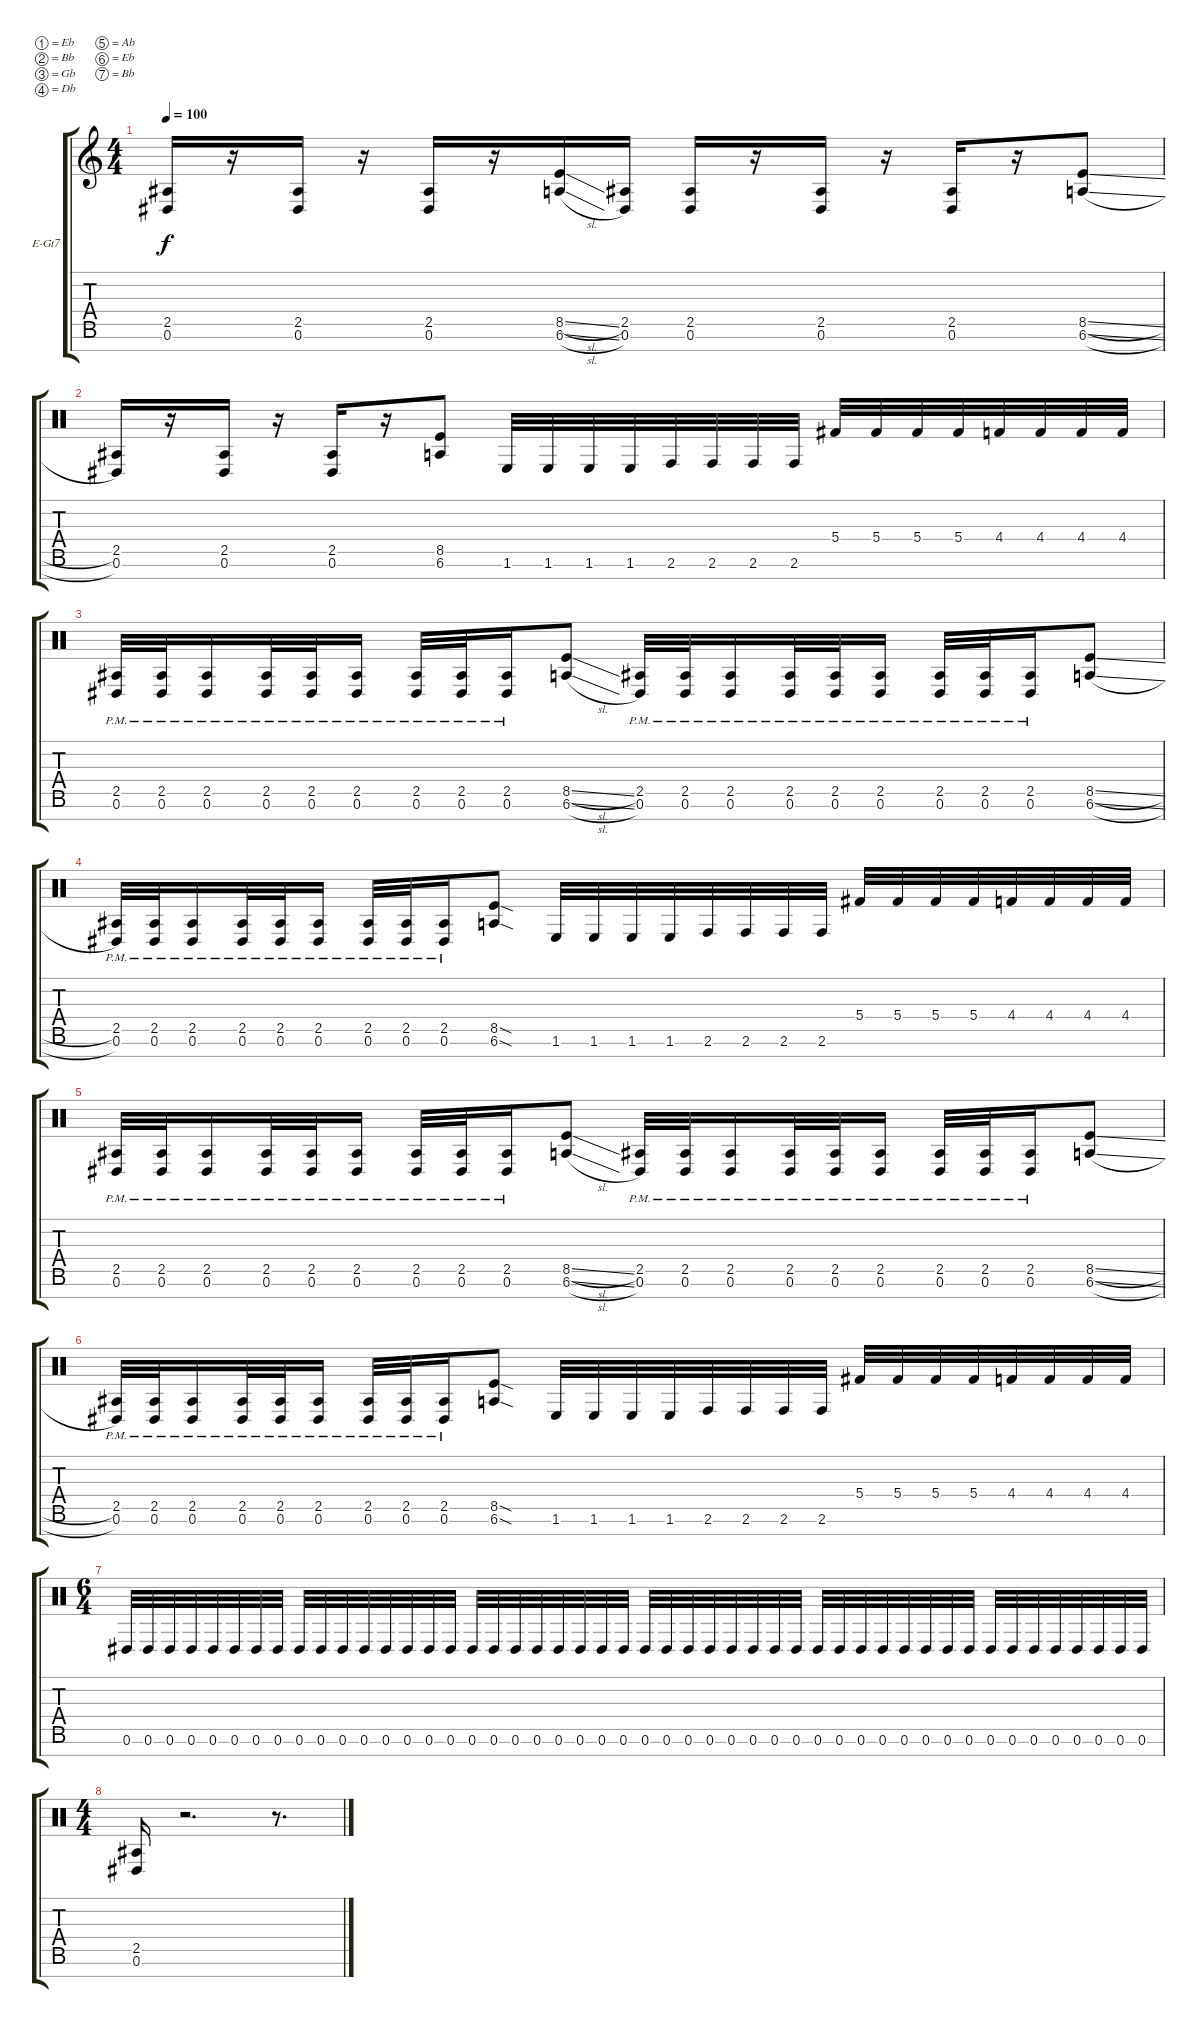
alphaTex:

\bracketExtendMode groupsimilarinstruments
\firstSystemTrackNameOrientation horizontal
\otherSystemsTrackNameOrientation horizontal
\track ("Jack Owen" "E-Gt7") {instrument distortionguitar}
\staff {score tabs}
\tuning (Eb4 Bb3 Gb3 Db3 Ab2 Eb2 Bb1)
\ts (4 4)
\tempo 100
\clef g2
\scale
0.487395
\ks c
(0.6 2.5).16{dy f instrument distortionguitar} r.16 (0.6 2.5).16 r.16 (0.6 2.5).16 r.16 (8.5{sl} 6.6{sl}).16 (0.6 2.5).16 (0.6 2.5).16 r.16 (0.6 2.5).16 r.16 (0.6 2.5).16 r.16 (8.5{sl} 6.6{sl}).8 |
\clef neutral
\scale
0.256303 (0.6 2.5).16 r.16 (0.6 2.5).16 r.16 (0.6 2.5).16 r.16 (8.5 6.6).8 1.6.32 1.6.32 1.6.32 1.6.32 2.6.32 2.6.32 2.6.32 2.6.32 5.4.32 5.4.32 5.4.32 5.4.32 4.4.32 4.4.32 4.4.32 4.4.32 |
\scale
0.256303 (0.6{pm} 2.5{pm}).32 (0.6{pm} 2.5{pm}).32 (0.6{pm} 2.5{pm}).16 (0.6{pm} 2.5{pm}).32 (0.6{pm} 2.5{pm}).32 (0.6{pm} 2.5{pm}).16 (0.6{pm} 2.5{pm}).32 (0.6{pm} 2.5{pm}).32 (0.6{pm} 2.5{pm}).16 (8.5{sl} 6.6{sl}).8 (0.6{pm} 2.5{pm}).32 (0.6{pm} 2.5{pm}).32 (0.6{pm} 2.5{pm}).16 (0.6{pm} 2.5{pm}).32 (0.6{pm} 2.5{pm}).32 (0.6{pm} 2.5{pm}).16 (0.6{pm} 2.5{pm}).32 (0.6{pm} 2.5{pm}).32 (0.6{pm} 2.5{pm}).16 (8.5{sl} 6.6{sl}).8 |
\scale
0.333333 (0.6{pm} 2.5{pm}).32 (0.6{pm} 2.5{pm}).32 (0.6{pm} 2.5{pm}).16 (0.6{pm} 2.5{pm}).32 (0.6{pm} 2.5{pm}).32 (0.6{pm} 2.5{pm}).16 (0.6{pm} 2.5{pm}).32 (0.6{pm} 2.5{pm}).32 (0.6{pm} 2.5{pm}).16 (8.5{sod} 6.6{sod}).8 1.6.32 1.6.32 1.6.32 1.6.32 2.6.32 2.6.32 2.6.32 2.6.32 5.4.32 5.4.32 5.4.32 5.4.32 4.4.32 4.4.32 4.4.32 4.4.32 |
\scale
0.333333 (0.6{pm} 2.5{pm}).32 (0.6{pm} 2.5{pm}).32 (0.6{pm} 2.5{pm}).16 (0.6{pm} 2.5{pm}).32 (0.6{pm} 2.5{pm}).32 (0.6{pm} 2.5{pm}).16 (0.6{pm} 2.5{pm}).32 (0.6{pm} 2.5{pm}).32 (0.6{pm} 2.5{pm}).16 (8.5{sl} 6.6{sl}).8 (0.6{pm} 2.5{pm}).32 (0.6{pm} 2.5{pm}).32 (0.6{pm} 2.5{pm}).16 (0.6{pm} 2.5{pm}).32 (0.6{pm} 2.5{pm}).32 (0.6{pm} 2.5{pm}).16 (0.6{pm} 2.5{pm}).32 (0.6{pm} 2.5{pm}).32 (0.6{pm} 2.5{pm}).16 (8.5{sl} 6.6{sl}).8 |
\scale
0.333333 (0.6{pm} 2.5{pm}).32 (0.6{pm} 2.5{pm}).32 (0.6{pm} 2.5{pm}).16 (0.6{pm} 2.5{pm}).32 (0.6{pm} 2.5{pm}).32 (0.6{pm} 2.5{pm}).16 (0.6{pm} 2.5{pm}).32 (0.6{pm} 2.5{pm}).32 (0.6{pm} 2.5{pm}).16 (8.5{sod} 6.6{sod}).8 1.6.32 1.6.32 1.6.32 1.6.32 2.6.32 2.6.32 2.6.32 2.6.32 5.4.32 5.4.32 5.4.32 5.4.32 4.4.32 4.4.32 4.4.32 4.4.32 |
\ts (6 4)
\scale
0.395904 0.6.32 0.6.32 0.6.32 0.6.32 0.6.32 0.6.32 0.6.32 0.6.32 0.6.32 0.6.32 0.6.32 0.6.32 0.6.32 0.6.32 0.6.32 0.6.32 0.6.32 0.6.32 0.6.32 0.6.32 0.6.32 0.6.32 0.6.32 0.6.32 0.6.32 0.6.32 0.6.32 0.6.32 0.6.32 0.6.32 0.6.32 0.6.32 0.6.32 0.6.32 0.6.32 0.6.32 0.6.32 0.6.32 0.6.32 0.6.32 0.6.32 0.6.32 0.6.32 0.6.32 0.6.32 0.6.32 0.6.32 0.6.32 |
\ts (4 4)
\scale
0.395904 (0.6 2.5).16 r.2{d} r.8{d}
